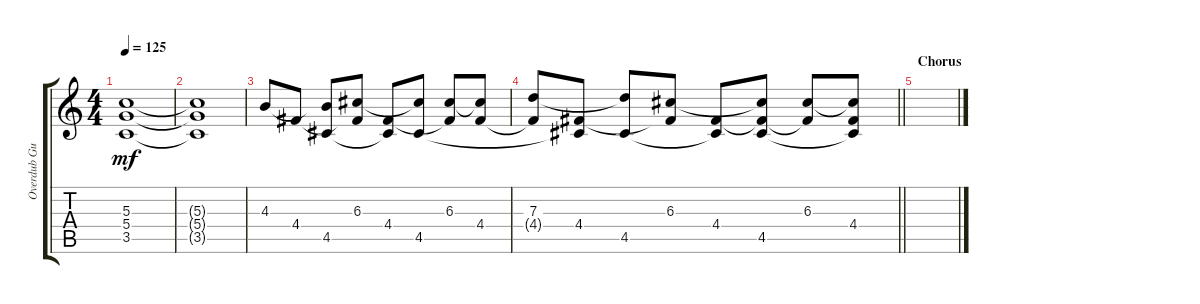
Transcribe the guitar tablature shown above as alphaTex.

\track ("Overdub Guitar" "Overdub Gu") {instrument overdrivenguitar}
\staff {score tabs}
\tuning (E4 B3 G3 D3 A2 D2) {hide}
\ts (4 4)
\tempo 125
\clef g2
\ks c
(5.3 5.4 3.5).1{dy mf} |
(5.3{t} 5.4{t} 3.5{t}).1 |
4.3.8 4.4.8 (4.3{t} 4.5).8 (6.3 4.4{t}).8 (4.4 4.5{t}).8 (6.3{t} 4.5).8 (6.3 4.4{t}).8 (6.3{t} 4.4).8 |
\barLineRight lightlight
(7.3 4.4{t}).8 (4.4 4.5{t}).8 (7.3{t} 4.5).8 (6.3 4.4{t}).8 (4.4 4.5{t}).8 (6.3{t} 4.4{t} 4.5).8 (6.3 4.4{t}).8 (6.3{t} 4.4 4.5{t}).8 |
\section ("" "Chorus")
